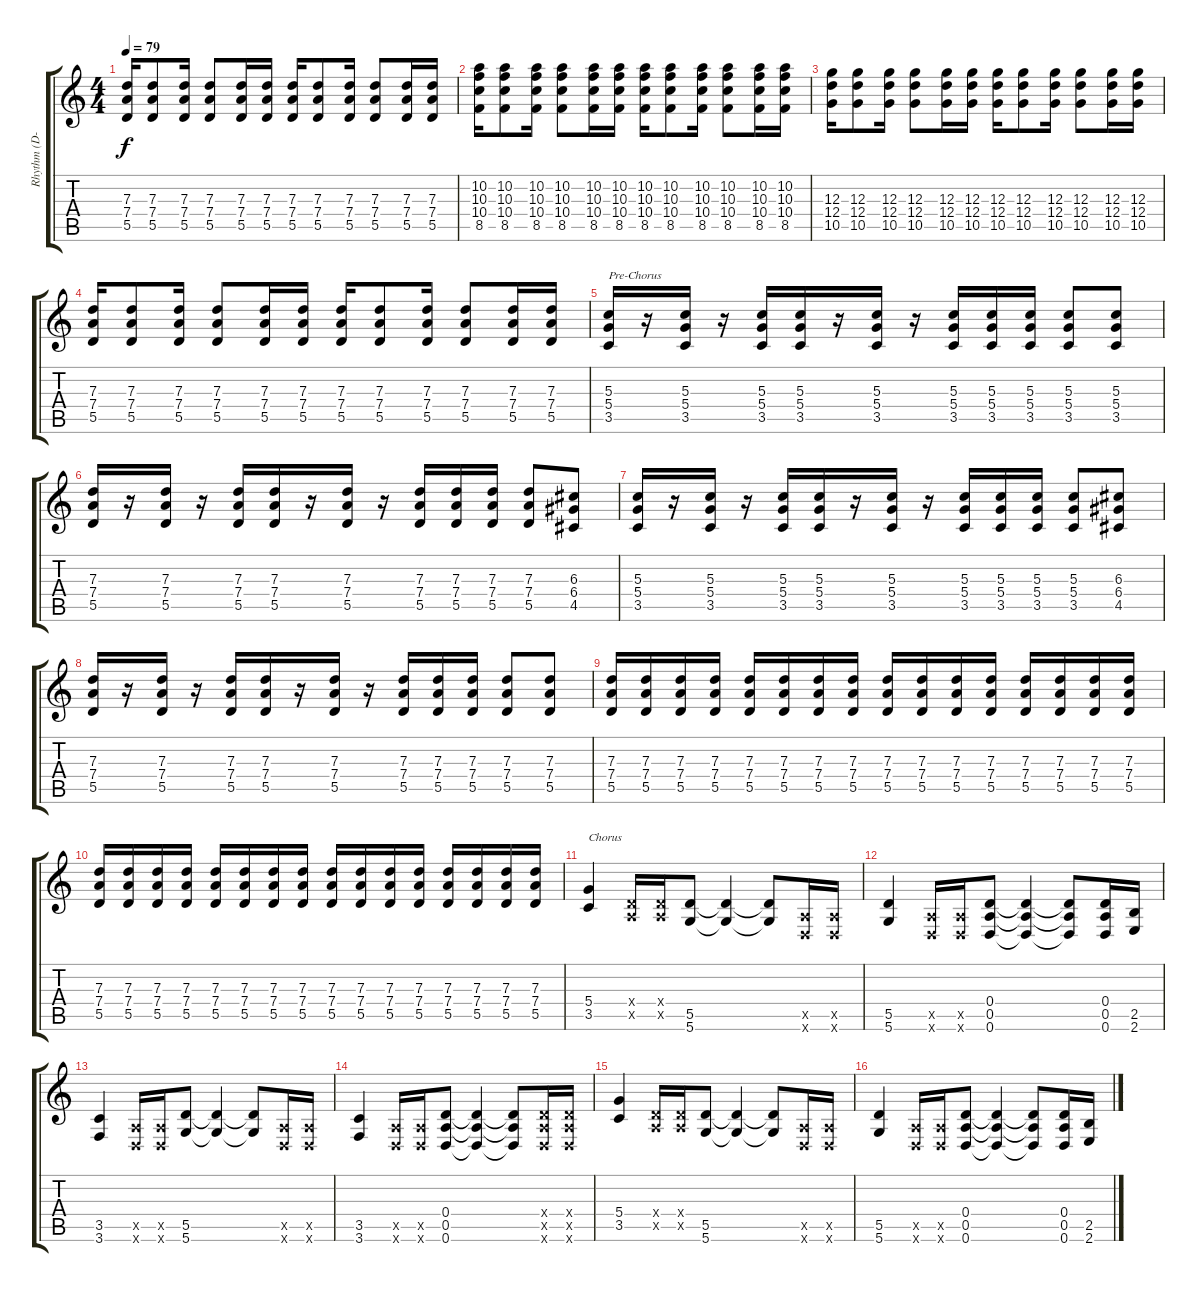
\track ("Rhythm (D-Tuning)" "Rhythm (D-") {instrument distortionguitar}
\staff {score tabs}
\tuning (E4 B3 G3 D3 A2 D2) {hide}
\ts (4 4)
\tempo 79
\clef g2
\ks c
(7.3 7.4 5.5).16{dy f} (7.3 7.4 5.5).8 (7.3 7.4 5.5).16 (7.3 7.4 5.5).8 (7.3 7.4 5.5).16 (7.3 7.4 5.5).16 (7.3 7.4 5.5).16 (7.3 7.4 5.5).8 (7.3 7.4 5.5).16 (7.3 7.4 5.5).8 (7.3 7.4 5.5).16 (7.3 7.4 5.5).16 |
(10.2 10.3 10.4 8.5).16 (10.2 10.3 10.4 8.5).8 (10.2 10.3 10.4 8.5).16 (10.2 10.3 10.4 8.5).8 (10.2 10.3 10.4 8.5).16 (10.2 10.3 10.4 8.5).16 (10.2 10.3 10.4 8.5).16 (10.2 10.3 10.4 8.5).8 (10.2 10.3 10.4 8.5).16 (10.2 10.3 10.4 8.5).8 (10.2 10.3 10.4 8.5).16 (10.2 10.3 10.4 8.5).16 |
(12.3 12.4 10.5).16 (12.3 12.4 10.5).8 (12.3 12.4 10.5).16 (12.3 12.4 10.5).8 (12.3 12.4 10.5).16 (12.3 12.4 10.5).16 (12.3 12.4 10.5).16 (12.3 12.4 10.5).8 (12.3 12.4 10.5).16 (12.3 12.4 10.5).8 (12.3 12.4 10.5).16 (12.3 12.4 10.5).16 |
(7.3 7.4 5.5).16 (7.3 7.4 5.5).8 (7.3 7.4 5.5).16 (7.3 7.4 5.5).8 (7.3 7.4 5.5).16 (7.3 7.4 5.5).16 (7.3 7.4 5.5).16 (7.3 7.4 5.5).8 (7.3 7.4 5.5).16 (7.3 7.4 5.5).8 (7.3 7.4 5.5).16 (7.3 7.4 5.5).16 |
(5.3 5.4 3.5).16{txt "Pre-Chorus"} r.16 (5.3 5.4 3.5).16 r.16 (5.3 5.4 3.5).16 (5.3 5.4 3.5).16 r.16 (5.3 5.4 3.5).16 r.16 (5.3 5.4 3.5).16 (5.3 5.4 3.5).16 (5.3 5.4 3.5).16 (5.3 5.4 3.5).8 (5.3 5.4 3.5).8 |
(7.3 7.4 5.5).16 r.16 (7.3 7.4 5.5).16 r.16 (7.3 7.4 5.5).16 (7.3 7.4 5.5).16 r.16 (7.3 7.4 5.5).16 r.16 (7.3 7.4 5.5).16 (7.3 7.4 5.5).16 (7.3 7.4 5.5).16 (7.3 7.4 5.5).8 (6.3 6.4 4.5).8 |
(5.3 5.4 3.5).16 r.16 (5.3 5.4 3.5).16 r.16 (5.3 5.4 3.5).16 (5.3 5.4 3.5).16 r.16 (5.3 5.4 3.5).16 r.16 (5.3 5.4 3.5).16 (5.3 5.4 3.5).16 (5.3 5.4 3.5).16 (5.3 5.4 3.5).8 (6.3 6.4 4.5).8 |
(7.3 7.4 5.5).16 r.16 (7.3 7.4 5.5).16 r.16 (7.3 7.4 5.5).16 (7.3 7.4 5.5).16 r.16 (7.3 7.4 5.5).16 r.16 (7.3 7.4 5.5).16 (7.3 7.4 5.5).16 (7.3 7.4 5.5).16 (7.3 7.4 5.5).8 (7.3 7.4 5.5).8 |
(7.3 7.4 5.5).16 (7.3 7.4 5.5).16 (7.3 7.4 5.5).16 (7.3 7.4 5.5).16 (7.3 7.4 5.5).16 (7.3 7.4 5.5).16 (7.3 7.4 5.5).16 (7.3 7.4 5.5).16 (7.3 7.4 5.5).16 (7.3 7.4 5.5).16 (7.3 7.4 5.5).16 (7.3 7.4 5.5).16 (7.3 7.4 5.5).16 (7.3 7.4 5.5).16 (7.3 7.4 5.5).16 (7.3 7.4 5.5).16 |
(7.3 7.4 5.5).16 (7.3 7.4 5.5).16 (7.3 7.4 5.5).16 (7.3 7.4 5.5).16 (7.3 7.4 5.5).16 (7.3 7.4 5.5).16 (7.3 7.4 5.5).16 (7.3 7.4 5.5).16 (7.3 7.4 5.5).16 (7.3 7.4 5.5).16 (7.3 7.4 5.5).16 (7.3 7.4 5.5).16 (7.3 7.4 5.5).16 (7.3 7.4 5.5).16 (7.3 7.4 5.5).16 (7.3 7.4 5.5).16 |
(5.4 3.5).4{txt "Chorus"} (0.4{x} 0.5{x}).16 (0.4{x} 0.5{x}).16 (5.5 5.6).8 (5.5{t} 5.6{t}).4 (5.5{t} 5.6{t}).8 (0.5{x} 0.6{x}).16 (0.5{x} 0.6{x}).16 |
(5.5 5.6).4 (0.5{x} 0.6{x}).16 (0.5{x} 0.6{x}).16 (0.4 0.5 0.6).8 (0.4{t} 0.5{t} 0.6{t}).4 (0.4{t} 0.5{t} 0.6{t}).8 (0.4 0.5 0.6).16 (2.5 2.6).16 |
(3.5 3.6).4 (0.5{x} 0.6{x}).16 (0.5{x} 0.6{x}).16 (5.5 5.6).8 (5.5{t} 5.6{t}).4 (5.5{t} 5.6{t}).8 (0.5{x} 0.6{x}).16 (0.5{x} 0.6{x}).16 |
(3.5 3.6).4 (0.5{x} 0.6{x}).16 (0.5{x} 0.6{x}).16 (0.4 0.5 0.6).8 (0.4{t} 0.5{t} 0.6{t}).4 (0.4{t} 0.5{t} 0.6{t}).8 (0.4{x} 0.5{x} 0.6{x}).16 (0.4{x} 0.5{x} 0.6{x}).16 |
(5.4 3.5).4 (0.4{x} 0.5{x}).16 (0.4{x} 0.5{x}).16 (5.5 5.6).8 (5.5{t} 5.6{t}).4 (5.5{t} 5.6{t}).8 (0.5{x} 0.6{x}).16 (0.5{x} 0.6{x}).16 |
(5.5 5.6).4 (0.5{x} 0.6{x}).16 (0.5{x} 0.6{x}).16 (0.4 0.5 0.6).8 (0.4{t} 0.5{t} 0.6{t}).4 (0.4{t} 0.5{t} 0.6{t}).8 (0.4 0.5 0.6).16 (2.5 2.6).16
